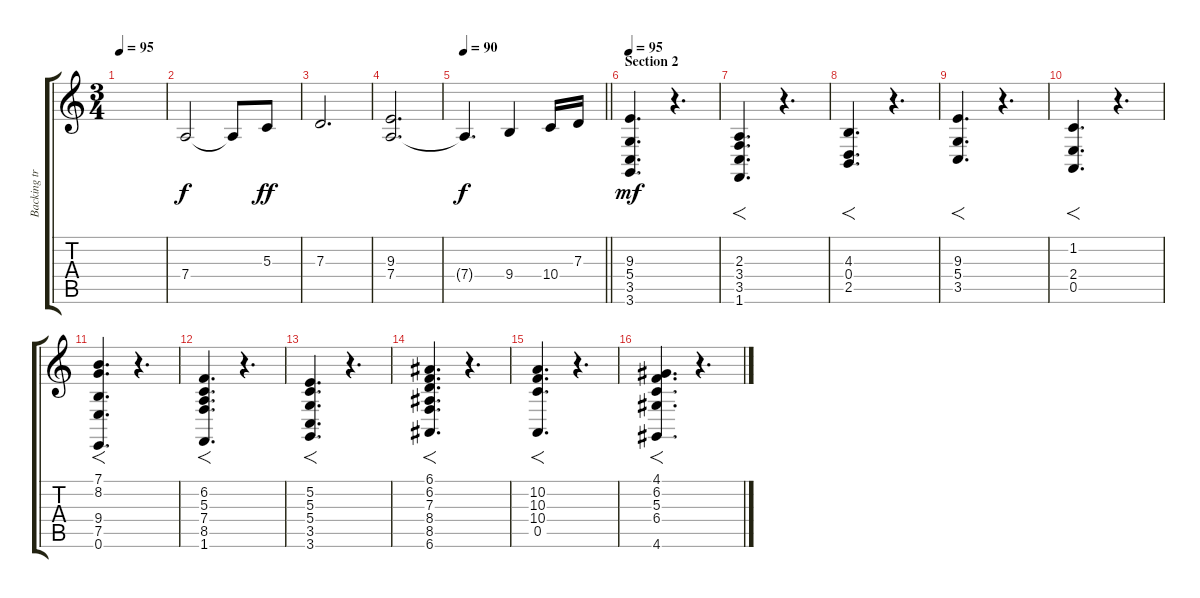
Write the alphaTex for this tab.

\track ("Backing track 2" "Backing tr") {instrument stringensemble2}
\staff {score tabs}
\tuning (E4 B3 G3 D3 A2 E2) {hide}
\ts (3 4)
\tempo 95
\clef g2
\ks c
|
7.4.2 7.4{t}.8{dy f} 5.3.8{dy ff} |
7.3.2{d} |
(9.3 7.4).2{d} |
\tempo 90
\barLineRight lightlight
7.4{t}.4{d dy f} 9.4.4{instrument stringensemble1} 10.4.16 7.3.16 |
\section ("" "Section 2")
\tempo 95
(9.3 5.4 3.5 3.6).4{d dy mf instrument stringensemble2} r.4{d} |
(2.3 3.4 3.5 1.6).4{f d} r.4{d} |
(4.3 0.4 2.5).4{f d} r.4{d} |
(9.3 5.4 3.5).4{f d} r.4{d} |
(1.2 2.4 0.5).4{f d} r.4{d} |
(7.1 8.2 9.4 7.5 0.6).4{f d} r.4{d} |
(6.2 5.3 7.4 8.5 1.6).4{f d} r.4{d} |
(5.2 5.3 5.4 3.5 3.6).4{f d} r.4{d} |
(6.1 6.2 7.3 8.4 8.5 6.6).4{f d} r.4{d} |
(10.2 10.3 10.4 0.5).4{f d} r.4{d} |
(4.1 6.2 5.3 6.4 4.6).4{f d} r.4{d}
